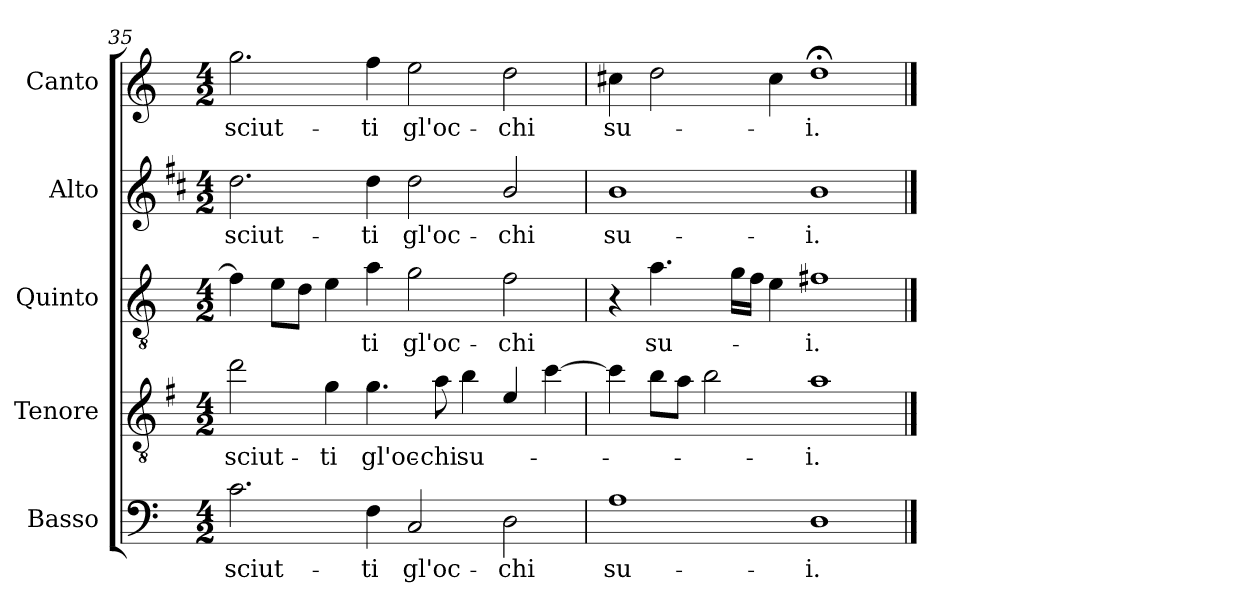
**kern	**text	**kern	**text	**kern	**text	**kern	**text	**kern	**text
*part5	*part5	*part4	*part4	*part3	*part3	*part2	*part2	*part1	*part1
*staff5	*staff5	*staff4	*staff4	*staff3	*staff3	*staff2	*staff2	*staff1	*staff1
*I"Basso	*	*I"Tenore	*	*I"Quinto	*	*I"Alto	*	*I"Canto	*
*I'B	*	*I'T	*	*	*	*I'A	*	*I'C	*
*clefF4	*	*clefGv2	*	*clefGv2	*	*clefG2	*	*clefG2	*
*	*	*ITrd4c7	*	*	*	*ITrd1c2	*	*	*
*k[]	*	*k[]	*	*k[]	*	*k[]	*	*k[]	*
*C:	*	*C:	*	*C:	*	*C:	*	*C:	*
*M4/2	*	*M4/2	*	*M4/2	*	*M4/2	*	*M4/2	*
=35	=35	=35	=35	=35	=35	=35	=35	=35	=35
!	!LO:LY:b	!	!LO:LY:b	!	!	!	!LO:LY:b	!	!LO:LY:b
2.c\	-sciut-	2g\	-sciut-	4f\]	.	2.cc\	-sciut-	2.gg\	-sciut-
.	.	.	.	8e\L	.	.	.	.	.
.	.	.	.	8d\J	.	.	.	.	.
!	!	!	!LO:LY:b	!	!	!	!	!	!
.	.	4c\	-ti	4e\	.	.	.	.	.
!	!LO:LY:b	!	!LO:LY:b	!	!LO:LY:b	!	!LO:LY:b	!	!LO:LY:b
4F\	-ti	4.c\	gl'oc-	4a\	-ti	4cc\	-ti	4ff\	-ti
!	!LO:LY:b	!	!	!	!LO:LY:b	!	!LO:LY:b	!	!LO:LY:b
2C/	gl'oc-	.	.	2g\	gl'oc-	2cc\	gl'oc-	2ee\	gl'oc-
!	!	!	!LO:LY:b	!	!	!	!	!	!
.	.	8d\	-chi	.	.	.	.	.	.
!	!	!	!LO:LY:b	!	!	!	!	!	!
.	.	4e\	su-	.	.	.	.	.	.
!	!LO:LY:b	!	!	!	!LO:LY:b	!	!LO:LY:b	!	!LO:LY:b
2D\	-chi	4A/	.	2f\	-chi	2a/	-chi	2dd\	-chi
.	.	[4f\	.	.	.	.	.	.	.
=36	=36	=36	=36	=36	=36	=36	=36	=36	=36
!	!LO:LY:b	!	!	!	!	!	!LO:LY:b	!	!LO:LY:b
1A	su-	4f\]	.	4r	.	1a	su-	4cc#X\	su-
!	!	!	!	!	!LO:LY:b	!	!	!	!
.	.	8e\L	.	4.a\	su-	.	.	2dd\	.
.	.	8d\J	.	.	.	.	.	.	.
.	.	2e\	.	.	.	.	.	.	.
.	.	.	.	16g\LL	.	.	.	.	.
.	.	.	.	16f\JJ	.	.	.	.	.
.	.	.	.	4e\	.	.	.	4cc#\	.
!	!LO:LY:b	!	!LO:LY:b	!	!LO:LY:b	!	!LO:LY:b	!	!LO:LY:b
1D	-i.	1d	-i.	1f#X	-i.	1a	-i.	1dd;<	-i.
==	==	==	==	==	==	==	==	==	==
*-	*-	*-	*-	*-	*-	*-	*-	*-	*-
